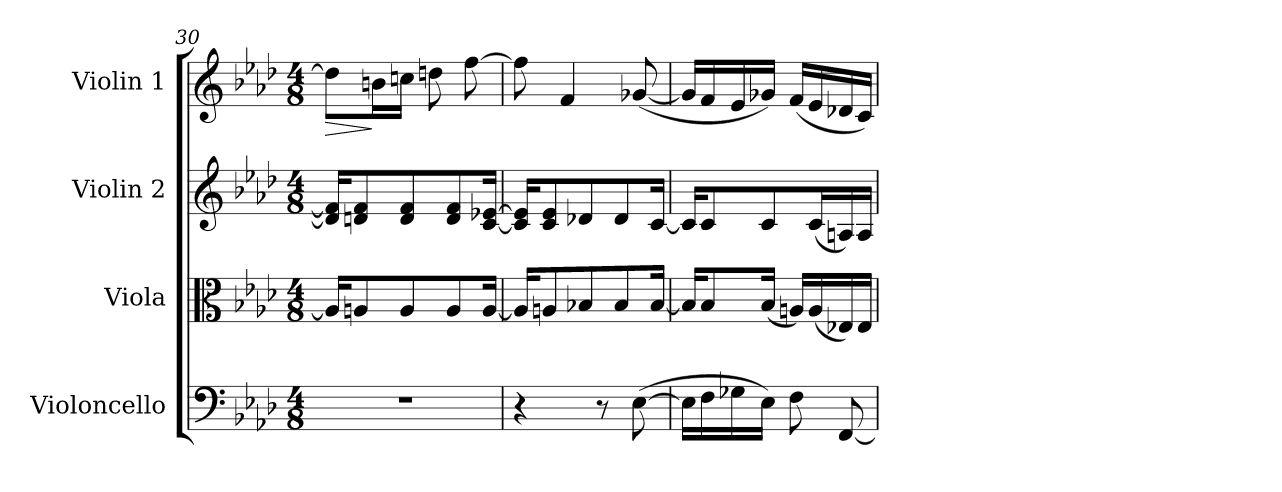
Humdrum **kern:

**kern	**kern	**kern	**kern	**dynam
*part4	*part3	*part2	*part1	*part1
*staff4	*staff3	*staff2	*staff1	*staff1
*I"Violoncello	*I"Viola	*I"Violin 2	*I"Violin 1	*
*I'Vc	*I'Vla	*I'Vln	*I'Vln	*
*clefF4	*clefC3	*clefG2	*clefG2	*
*k[b-e-a-d-]	*k[b-e-a-d-]	*k[b-e-a-d-]	*k[b-e-a-d-]	*
*M4/8	*M4/8	*M4/8	*M4/8	*
=30	=30	=30	=30	=30
!	!	!	!	!LO:HP:b
2r	16A/KL]	16d/] 16f/]KL	8dd\L]	>
.	8An/	8dn/ 8f/	.	.
.	.	.	16bn\L	]
.	8A/	8d/ 8f/	16ccn\JJ	.
.	.	.	8ddn\	.
.	8A/	8d/ 8f/	.	.
.	.	.	[8ff\	.
.	[16A/Jk	[16c/ [16e-X/Jk	.	.
=31	=31	=31	=31	=31
4r	16A/KL]	16c/] 16e-/]KL	8ff\]	.
.	8An/	8c/ 8e-/	.	.
.	.	.	4f/	.
.	8B-X/	8d-X/	.	.
8r	.	.	.	.
.	8B-/	8d-/	.	.
([8E-\	.	.	([8g-X/	.
.	[16B-/Jk	[16c/Jk	.	.
=32	=32	=32	=32	=32
16E-\LL]	16B-/KL]	16c/KL]	16g-/LL]	.
16F\	8B-/	8c/	16f/	.
16G-X\	.	.	16e-/	.
16E-\JJ)	(16B-/Jk	8c/	16g-X/JJ)	.
8F\	16An/LL)	.	(16f/LL	.
.	(16A/	(16c/L	16e-/	.
[8FF/	16E-X/)	16An/)	16d-X/	.
.	16E-/JJ	16A/JJ	16c/JJ)	.
=	=	=	=	=
*-	*-	*-	*-	*-
